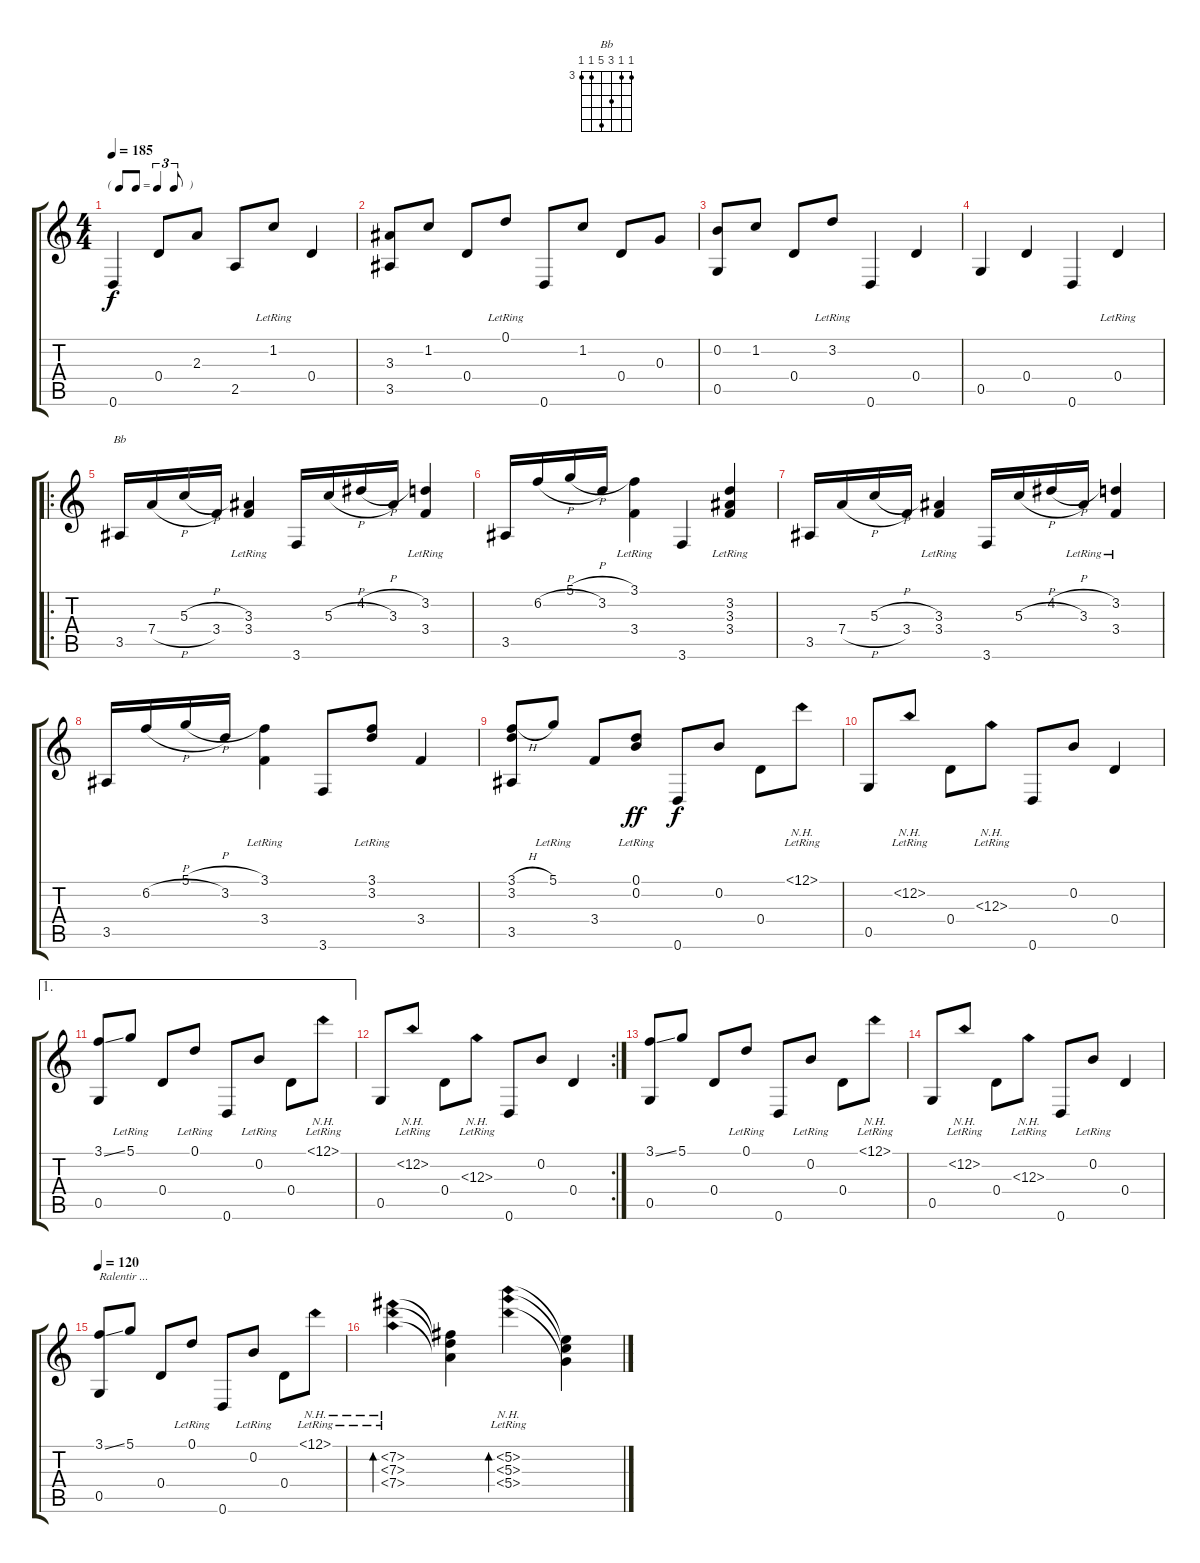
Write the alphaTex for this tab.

\track "" {instrument acousticguitarsteel}
\staff {score tabs}
\tuning (D4 B3 G3 D3 G2 D2) {hide}
\chord ("Bb" 3 3 5 7 3 3) {firstfret 3}
\ts (4 4)
\tf triplet8th
\tempo 185
\clef g2
\ks c
0.6.4{dy f} 0.4.8 2.3.8 2.5.8 1.2{lr}.8 0.4.4 |
(3.3 3.5).8 1.2.8 0.4.8 0.1{lr}.8 0.6.8 1.2.8 0.4.8 0.3.8 |
(0.2 0.5).8 1.2.8 0.4.8 3.2{lr}.8 0.6.4 0.4.4 |
0.5.4 0.4.4 0.6.4 0.4{lr}.4 |
\ro
3.5.16{ch "Bb"} 7.4{h}.16 5.3{h}.16 3.4.16 (3.3{lr} 3.4{lr}).4 3.6.16 5.3{h}.16 4.2{h}.16 3.3.16 (3.2{lr} 3.4{lr}).4 |
3.5.16 6.2{h}.16 5.1{h}.16 3.2.16 (3.1{lr} 3.4{lr}).4 3.6.4 (3.2{lr} 3.3{lr} 3.4{lr}).4 |
3.5.16 7.4{h}.16 5.3{h}.16 3.4.16 (3.3{lr} 3.4{lr}).4 3.6.16 5.3{h}.16 4.2{h}.16 3.3{lr}.16 (3.2{lr} 3.4{lr}).4 |
3.5.16 6.2{h}.16 5.1{h}.16 3.2.16 (3.1{lr} 3.4{lr}).4 3.6.8 (3.1{lr} 3.2{lr}).8 3.4.4 |
(3.1{h} 3.2 3.5).8 5.1{lr}.8 3.4.8 (0.1{lr} 0.2{lr}).8{dy ff} 0.6.8{dy f} 0.2.8 0.4.8 12.1{nh lr}.8 |
0.5.8 12.2{nh lr}.8 0.4.8 12.3{nh lr}.8 0.6.8 0.2.8 0.4.4 |
\ae 1
(3.1{ss} 0.5).8 5.1{lr}.8 0.4.8 0.1{lr}.8 0.6.8 0.2{lr}.8 0.4.8 12.1{nh lr}.8 |
\rc 2
0.5.8 12.2{nh lr}.8 0.4.8 12.3{nh lr}.8 0.6.8 0.2.8 0.4.4 |
(3.1{ss} 0.5).8 5.1.8 0.4.8 0.1{lr}.8 0.6.8 0.2{lr}.8 0.4.8 12.1{nh lr}.8 |
0.5.8 12.2{nh lr}.8 0.4.8 12.3{nh lr}.8 0.6.8 0.2{lr}.8 0.4.4 |
\tempo 120
(3.1{ss} 0.5).8{txt "Ralentir ..."} 5.1.8 0.4.8 0.1{lr}.8 0.6.8 0.2{lr}.8 0.4.8 12.1{nh lr}.8 |
(7.2{nh lr} 7.3{nh lr} 7.4{nh lr}).4{bd 120} (7.2{t} 7.3{t} 7.4{t}).4 (5.2{nh lr} 5.3{nh} 5.4{nh}).4{bd 120} (5.2{t} 5.3{t} 5.4{t}).4
